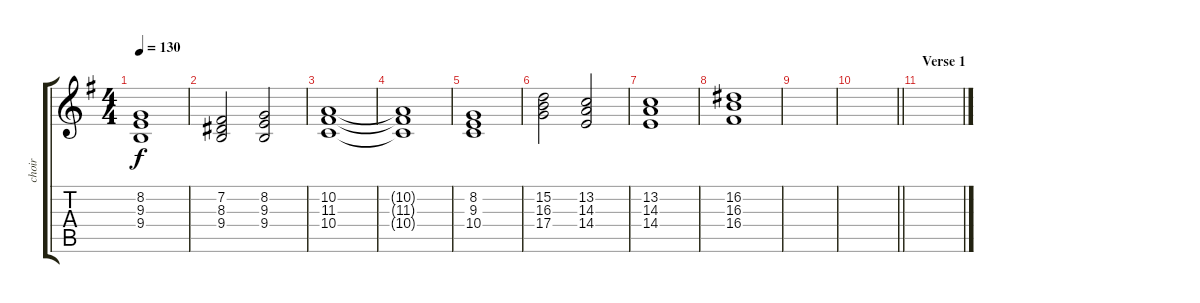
\track ("choir" "choir") {instrument choiraahs}
\staff {score tabs}
\tuning (E4 B3 G3 D3 A2 E2) {hide}
\ts (4 4)
\tempo 130
\clef g2
\ks eminor
(8.2 9.3 9.4).1{dy f} |
(7.2 8.3 9.4).2 (8.2 9.3 9.4).2 |
(10.2 11.3 10.4).1 |
(10.2{t} 11.3{t} 10.4{t}).1 |
(8.2 9.3 10.4).1 |
(15.2 16.3 17.4).2 (13.2 14.3 14.4).2 |
(13.2 14.3 14.4).1 |
(16.2 16.3 16.4).1 |
|
\barLineRight lightlight
|
\section ("" "Verse 1")
